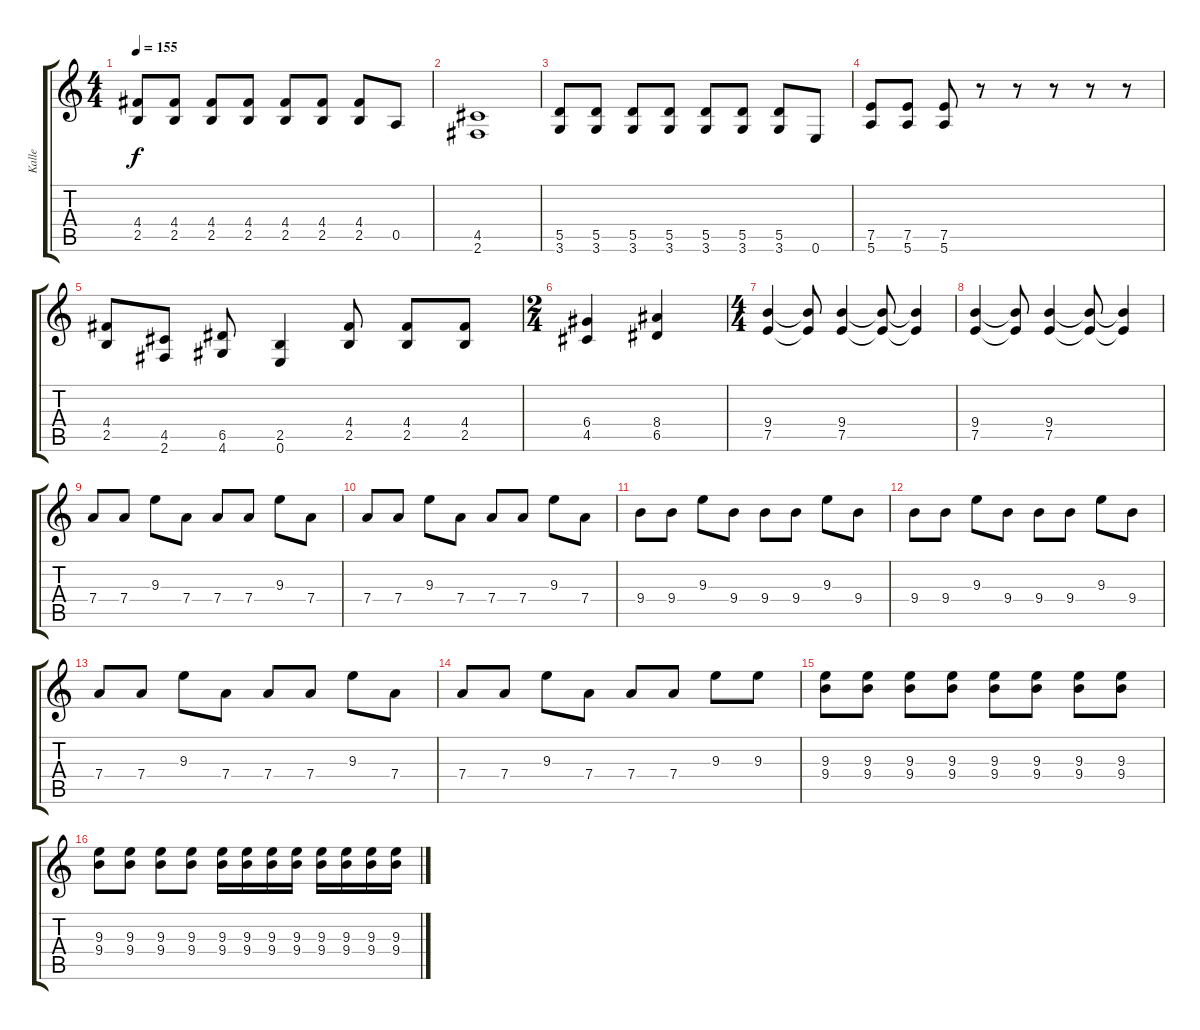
\track ("Kalle" "Kalle") {instrument distortionguitar}
\staff {score tabs}
\tuning (E4 B3 G3 D3 A2 E2) {hide}
\ts (4 4)
\tempo 155
\clef g2
\ks c
(4.4 2.5).8{dy f} (4.4 2.5).8 (4.4 2.5).8 (4.4 2.5).8 (4.4 2.5).8 (4.4 2.5).8 (4.4 2.5).8 0.5.8 |
(4.5 2.6).1 |
(5.5 3.6).8 (5.5 3.6).8 (5.5 3.6).8 (5.5 3.6).8 (5.5 3.6).8 (5.5 3.6).8 (5.5 3.6).8 0.6.8 |
(7.5 5.6).8 (7.5 5.6).8 (7.5 5.6).8 r.8 r.8 r.8 r.8 r.8 |
(4.4 2.5).8 (4.5 2.6).8 (6.5 4.6).8 (2.5 0.6).4 (4.4 2.5).8 (4.4 2.5).8 (4.4 2.5).8 |
\ts (2 4)
(6.4 4.5).4 (8.4 6.5).4 |
\ts (4 4)
(9.4 7.5).4 (9.4{t} 7.5{t}).8 (9.4 7.5).4 (9.4{t} 7.5{t}).8 (9.4{t} 7.5{t}).4 |
(9.4 7.5).4 (9.4{t} 7.5{t}).8 (9.4 7.5).4 (9.4{t} 7.5{t}).8 (9.4{t} 7.5{t}).4 |
7.4.8 7.4.8 9.3.8 7.4.8 7.4.8 7.4.8 9.3.8 7.4.8 |
7.4.8 7.4.8 9.3.8 7.4.8 7.4.8 7.4.8 9.3.8 7.4.8 |
9.4.8 9.4.8 9.3.8 9.4.8 9.4.8 9.4.8 9.3.8 9.4.8 |
9.4.8 9.4.8 9.3.8 9.4.8 9.4.8 9.4.8 9.3.8 9.4.8 |
7.4.8 7.4.8 9.3.8 7.4.8 7.4.8 7.4.8 9.3.8 7.4.8 |
7.4.8 7.4.8 9.3.8 7.4.8 7.4.8 7.4.8 9.3.8 9.3.8 |
(9.3 9.4).8 (9.3 9.4).8 (9.3 9.4).8 (9.3 9.4).8 (9.3 9.4).8 (9.3 9.4).8 (9.3 9.4).8 (9.3 9.4).8 |
(9.3 9.4).8 (9.3 9.4).8 (9.3 9.4).8 (9.3 9.4).8 (9.3 9.4).16 (9.3 9.4).16 (9.3 9.4).16 (9.3 9.4).16 (9.3 9.4).16 (9.3 9.4).16 (9.3 9.4).16 (9.3 9.4).16
